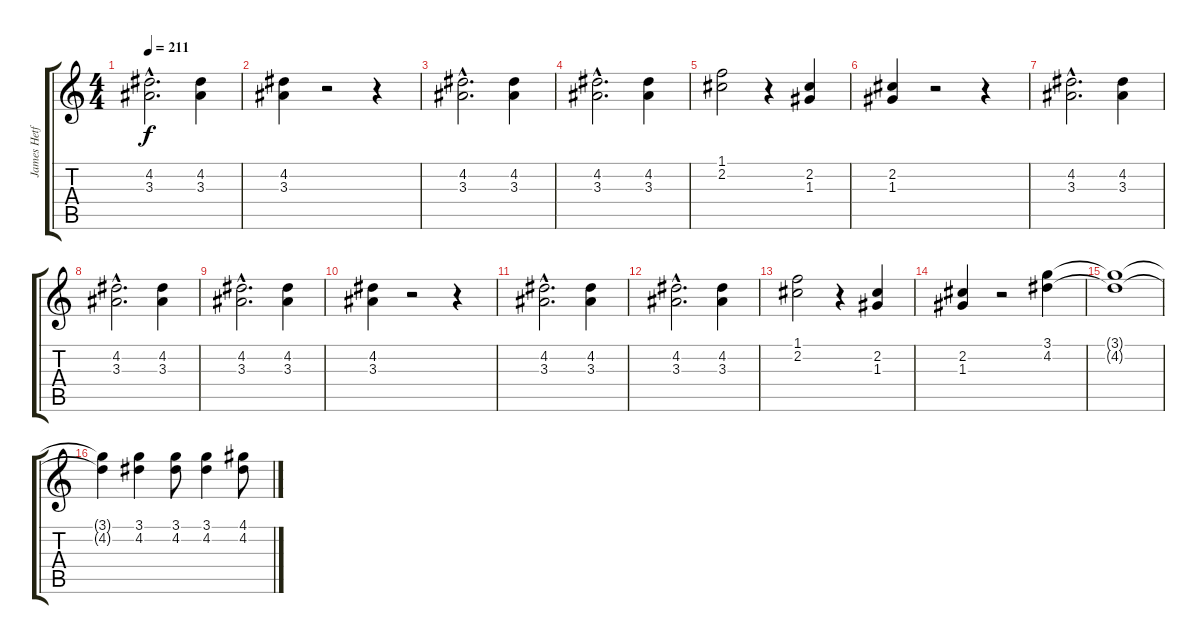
\track ("James Hetfield (Vocals)" "James Hetf") {instrument distortionguitar}
\staff {score tabs}
\tuning (E4 B3 G3 D3 A2 E2) {hide}
\ts (4 4)
\tempo 211
\clef g2
\ks c
(4.2{hac} 3.3{hac}).2{d dy f} (4.2 3.3).4 |
(4.2 3.3).4 r.2 r.4 |
(4.2{hac} 3.3{hac}).2{d} (4.2 3.3).4 |
(4.2{hac} 3.3{hac}).2{d} (4.2 3.3).4 |
(1.1 2.2).2 r.4 (2.2 1.3).4 |
(2.2 1.3).4 r.2 r.4 |
(4.2{hac} 3.3{hac}).2{d} (4.2 3.3).4 |
(4.2{hac} 3.3{hac}).2{d} (4.2 3.3).4 |
(4.2{hac} 3.3{hac}).2{d} (4.2 3.3).4 |
(4.2 3.3).4 r.2 r.4 |
(4.2{hac} 3.3{hac}).2{d} (4.2 3.3).4 |
(4.2{hac} 3.3{hac}).2{d} (4.2 3.3).4 |
(1.1 2.2).2 r.4 (2.2 1.3).4 |
(2.2 1.3).4 r.2 (3.1 4.2).4 |
(3.1{t} 4.2{t}).1 |
(3.1{t} 4.2{t}).4 (3.1 4.2).4 (3.1 4.2).8 (3.1 4.2).4 (4.1 4.2).8
